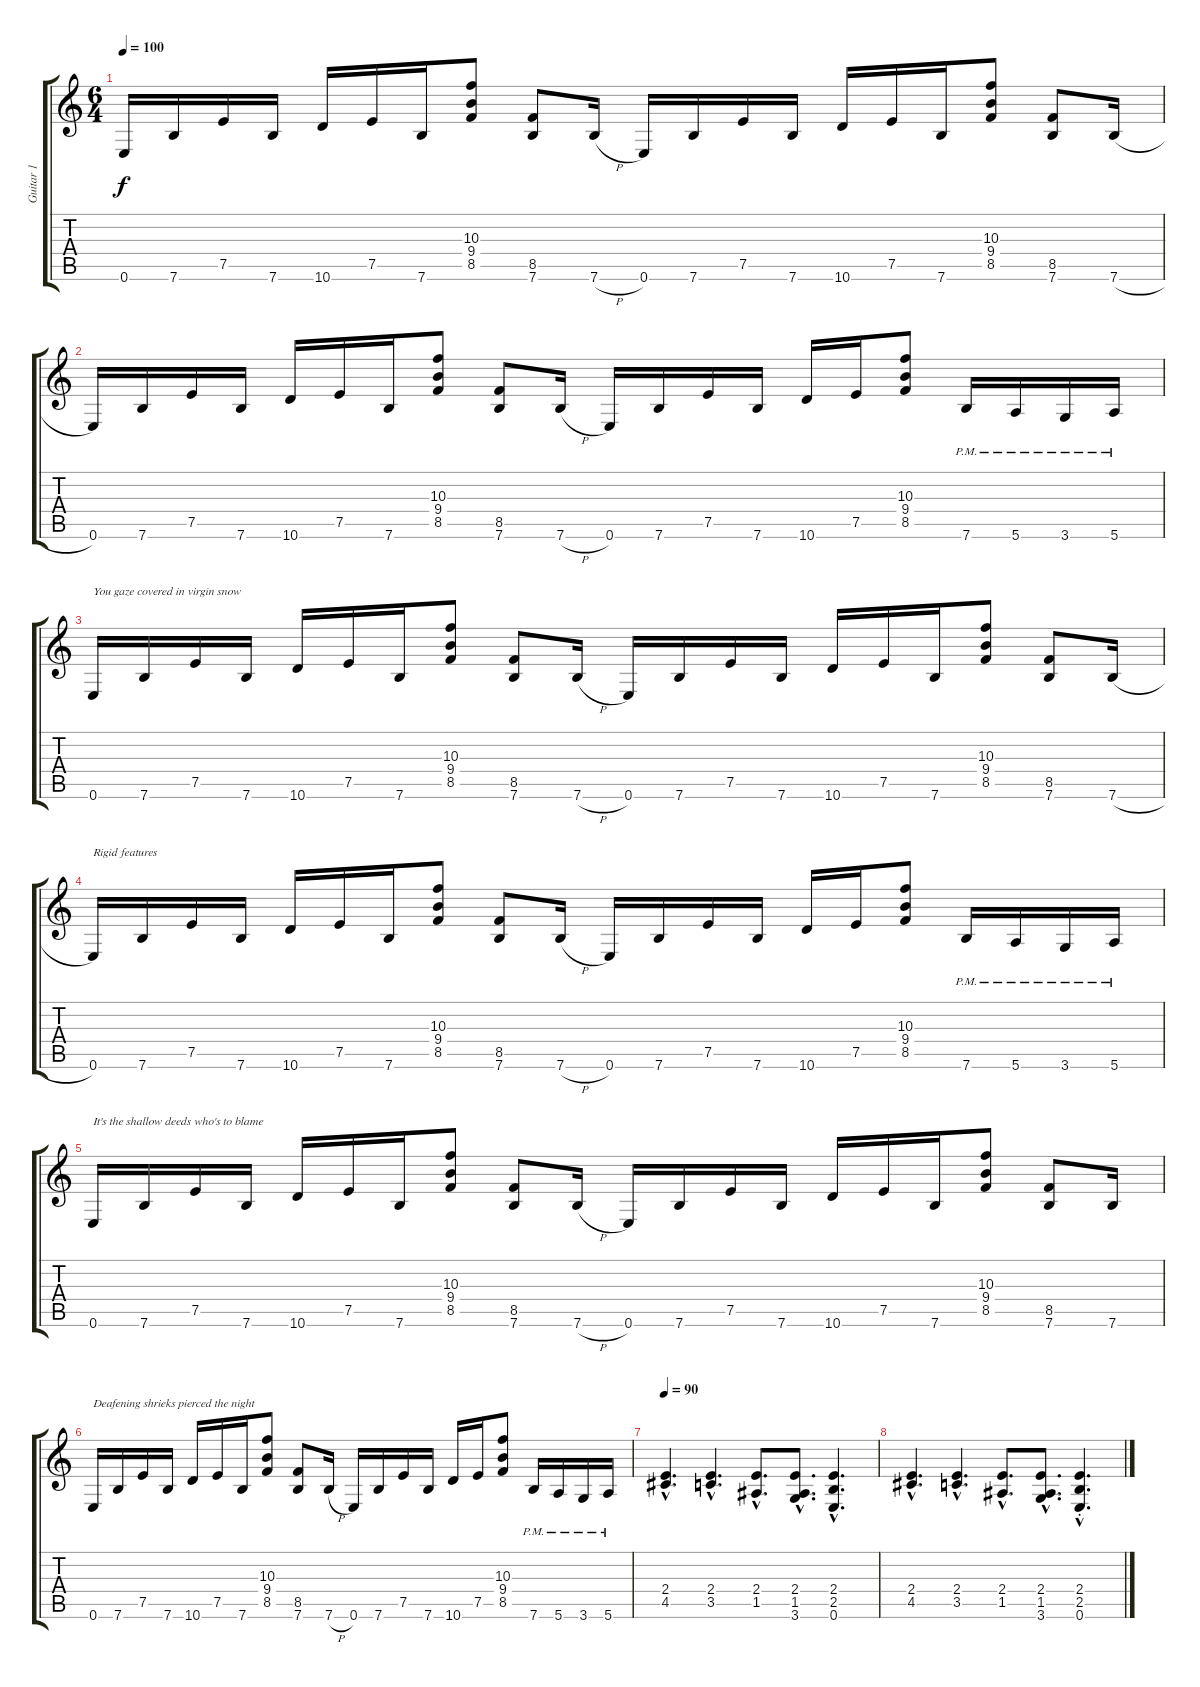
\track ("Guitar 1" "Guitar 1") {instrument distortionguitar}
\staff {score tabs}
\tuning (E4 B3 G3 D3 A2 E2) {hide}
\ts (6 4)
\tempo 100
\clef g2
\ks c
0.6.16{dy f} 7.6.16 7.5.16 7.6.16 10.6.16 7.5.16 7.6.16 (10.3 9.4 8.5).8 (8.5 7.6).8 7.6{h}.16 0.6.16 7.6.16 7.5.16 7.6.16 10.6.16 7.5.16 7.6.16 (10.3 9.4 8.5).8 (8.5 7.6).8 7.6{h}.16 |
0.6.16 7.6.16 7.5.16 7.6.16 10.6.16 7.5.16 7.6.16 (10.3 9.4 8.5).8 (8.5 7.6).8 7.6{h}.16 0.6.16 7.6.16 7.5.16 7.6.16 10.6.16 7.5.16 (10.3 9.4 8.5).8 7.6{pm}.16 5.6{pm}.16 3.6{pm}.16 5.6{pm}.16 |
0.6.16{txt "You gaze covered in virgin snow"} 7.6.16 7.5.16 7.6.16 10.6.16 7.5.16 7.6.16 (10.3 9.4 8.5).8 (8.5 7.6).8 7.6{h}.16 0.6.16 7.6.16 7.5.16 7.6.16 10.6.16 7.5.16 7.6.16 (10.3 9.4 8.5).8 (8.5 7.6).8 7.6{h}.16 |
0.6.16{txt "Rigid features"} 7.6.16 7.5.16 7.6.16 10.6.16 7.5.16 7.6.16 (10.3 9.4 8.5).8 (8.5 7.6).8 7.6{h}.16 0.6.16 7.6.16 7.5.16 7.6.16 10.6.16 7.5.16 (10.3 9.4 8.5).8 7.6{pm}.16 5.6{pm}.16 3.6{pm}.16 5.6{pm}.16 |
0.6.16{txt "It's the shallow deeds who's to blame"} 7.6.16 7.5.16 7.6.16 10.6.16 7.5.16 7.6.16 (10.3 9.4 8.5).8 (8.5 7.6).8 7.6{h}.16 0.6.16 7.6.16 7.5.16 7.6.16 10.6.16 7.5.16 7.6.16 (10.3 9.4 8.5).8 (8.5 7.6).8 7.6.16 |
0.6.16{txt "Deafening shrieks pierced the night"} 7.6.16 7.5.16 7.6.16 10.6.16 7.5.16 7.6.16 (10.3 9.4 8.5).8 (8.5 7.6).8 7.6{h}.16 0.6.16 7.6.16 7.5.16 7.6.16 10.6.16 7.5.16 (10.3 9.4 8.5).8 7.6{pm}.16 5.6{pm}.16 3.6{pm}.16 5.6{pm}.16 |
\tempo 90
(2.4{hac} 4.5{hac}).4{d} (2.4{hac} 3.5{hac}).4{d} (2.4{hac} 1.5{hac}).8{d} (2.4{hac} 1.5{hac} 3.6{hac}).8{d} (2.4{hac} 2.5{hac} 0.6{hac}).4{d} |
(2.4{hac} 4.5{hac}).4{d} (2.4{hac} 3.5{hac}).4{d} (2.4{hac} 1.5{hac}).8{d} (2.4{hac} 1.5{hac} 3.6{hac}).8{d} (2.4{hac st} 2.5{hac st} 0.6{hac st}).4{d}
